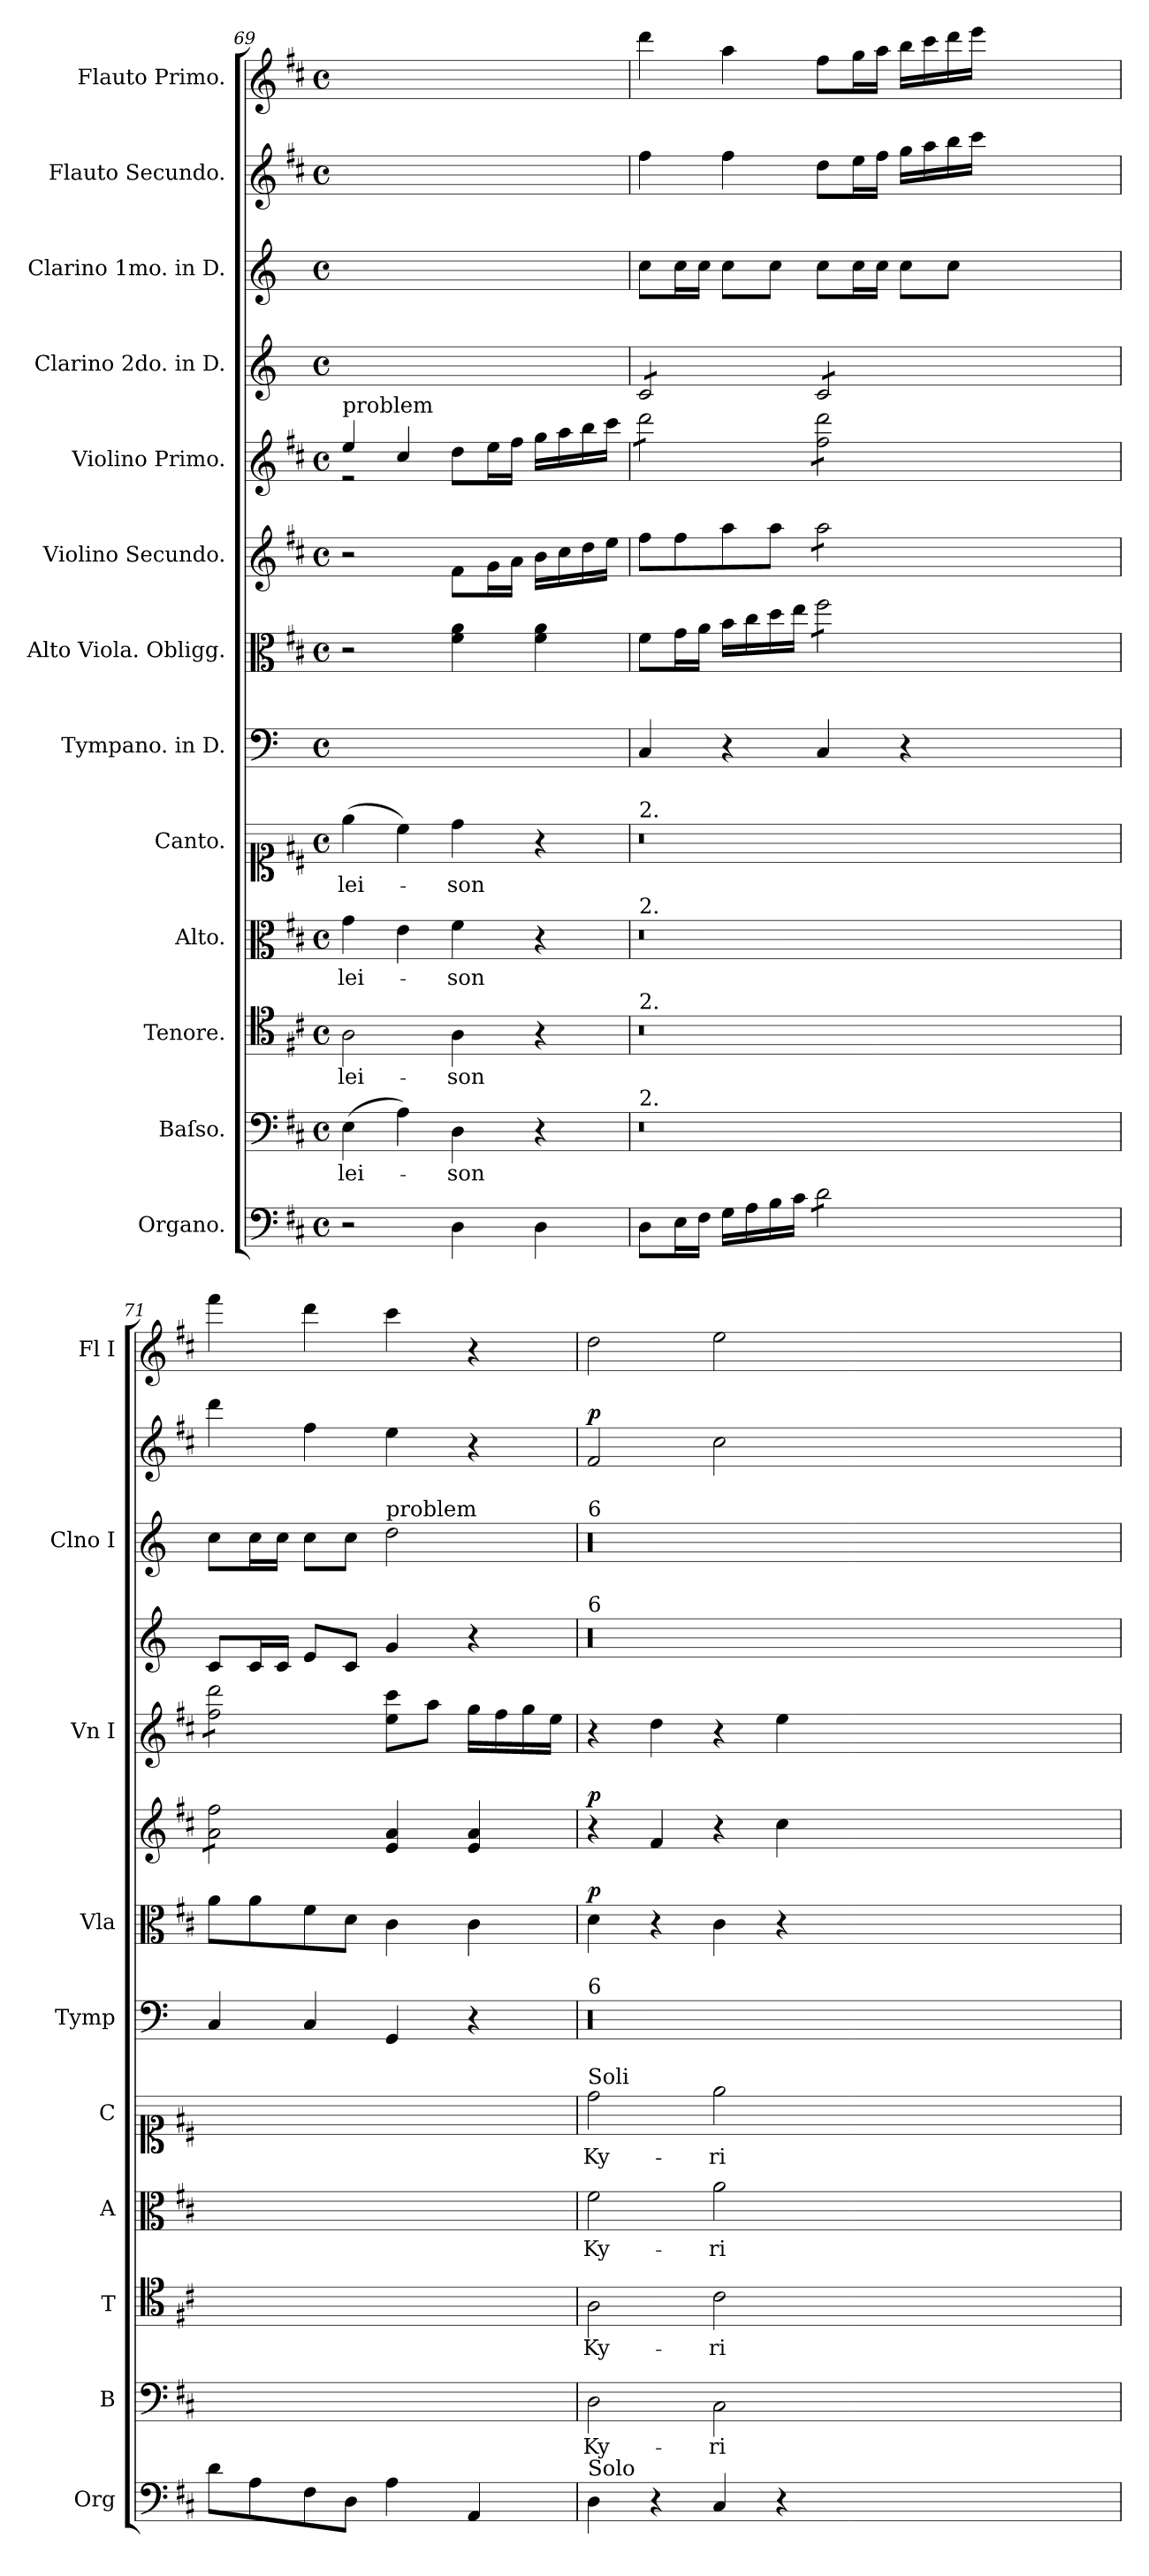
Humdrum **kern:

**kern	**kern	**text	**kern	**text	**kern	**text	**kern	**text	**kern	**kern	**dynam	**kern	**dynam	**kern	**dynam	**kern	**kern	**kern	**dynam	**kern
*part13	*part12	*part12	*part11	*part11	*part10	*part10	*part9	*part9	*part8	*part7	*part7	*part6	*part6	*part5	*part5	*part4	*part3	*part2	*part2	*part1
*staff13	*staff12	*staff12	*staff11	*staff11	*staff10	*staff10	*staff9	*staff9	*staff8	*staff7	*staff7	*staff6	*staff6	*staff5	*staff5	*staff4	*staff3	*staff2	*staff2	*staff1
*I"Organo.	*I"Baſso.	*	*I"Tenore.	*	*I"Alto.	*	*I"Canto.	*	*I"Tympano. in D.	*I"Alto Viola. Obligg.	*	*I"Violino Secundo.	*	*I"Violino Primo.	*	*I"Clarino 2do. in D.	*I"Clarino 1mo. in D.	*I"Flauto Secundo.	*	*I"Flauto Primo.
*I'Org	*I'B	*	*I'T	*	*I'A	*	*I'C	*	*I'Tymp	*I'Vla	*	*	*	*I'Vn I	*	*	*I'Clno I	*	*	*I'Fl I
*clefF4	*clefF4	*	*clefC4	*	*clefC3	*	*clefC1	*	*clefF4	*clefC3	*	*clefG2	*	*clefG2	*	*clefG2	*clefG2	*clefG2	*	*clefG2
*	*	*	*	*	*	*	*	*	*ITrd-1c-2	*	*	*	*	*	*	*ITrd-1c-2	*ITrd-1c-2	*	*	*
*k[f#c#]	*k[f#c#]	*	*k[f#c#]	*	*k[f#c#]	*	*k[f#c#]	*	*k[f#c#]	*k[f#c#]	*	*k[f#c#]	*	*k[f#c#]	*	*k[f#c#]	*k[f#c#]	*k[f#c#]	*	*k[f#c#]
*D:	*D:	*	*D:	*	*D:	*	*D:	*	*	*D:	*	*D:	*	*D:	*	*	*	*D:	*	*D:
*M4/4	*M4/4	*	*M4/4	*	*M4/4	*	*M4/4	*	*M4/4	*M4/4	*	*M4/4	*	*M4/4	*	*M4/4	*M4/4	*M4/4	*	*M4/4
*met(c)	*met(c)	*	*met(c)	*	*met(c)	*	*met(c)	*	*met(c)	*met(c)	*	*met(c)	*	*met(c)	*	*met(c)	*met(c)	*met(c)	*	*met(c)
=69	=69	=69	=69	=69	=69	=69	=69	=69	=69	=69	=69	=69	=69	=69	=69	=69	=69	=69	=69	=69
*	*	*	*	*	*	*	*	*	*	*	*	*	*	*^	*	*	*	*	*	*
!	!	!	!	!	!	!	!	!	!	!	!	!	!	!LO:TX:a:t=problem	!	!	!	!	!	!	!
2r	(4E\	-lei-	2A\	-lei-	4g\	-lei-	(4ee\	-lei-	1ryy	2r	.	2r	.	4ee/	2r	.	1ryy	1ryy	1ryy	.	1ryy
.	4A\)	.	.	.	4e\	.	4cc#\)	.	.	.	.	.	.	4cc#/	.	.	.	.	.	.	.
4D\	4D\	-son	4A\	-son	4f#\	-son	4dd\	-son	.	4f#\ 4a\	.	8f#\L	.	2ryy	8dd\L	.	.	.	.	.	.
.	.	.	.	.	.	.	.	.	.	.	.	16g\L	.	.	16ee\L	.	.	.	.	.	.
.	.	.	.	.	.	.	.	.	.	.	.	16a\JJ	.	.	16ff#\JJ	.	.	.	.	.	.
4D\	4r	.	4r	.	4r	.	4r	.	.	4f#\ 4a\	.	16b\LL	.	.	16gg\LL	.	.	.	.	.	.
.	.	.	.	.	.	.	.	.	.	.	.	16cc#\	.	.	16aa\	.	.	.	.	.	.
.	.	.	.	.	.	.	.	.	.	.	.	16dd\	.	.	16bb\	.	.	.	.	.	.
.	.	.	.	.	.	.	.	.	.	.	.	16ee\JJ	.	.	16ccc#\JJ	.	.	.	.	.	.
=70	=70	=70	=70	=70	=70	=70	=70	=70	=70	=70	=70	=70	=70	=70	=70	=70	=70	=70	=70	=70	=70
!	!	!	!	!	!	!	!	!	!	!	!	!	!	!LO:TX:a:t=problem	!	!	!	!	!	!	!
!	!	!	!	!	!	!	!LO:TX:a:t=2.	!	!	!	!	!	!	!	!	!	!	!	!	!	!
!	!	!	!	!	!LO:TX:a:t=2.	!	!	!	!	!	!	!	!	!	!	!	!	!	!	!	!
!	!	!	!LO:TX:a:t=2.	!	!	!	!	!	!	!	!	!	!	!	!	!	!	!	!	!	!
!	!LO:TX:a:t=2.	!	!	!	!	!	!	!	!	!	!	!	!	!	!	!	!	!	!	!	!
*	*	*	*	*	*	*	*	*	*	*	*	*	*	*v	*v	*	*	*	*	*	*
*	*	*	*	*	*	*	*	*	*	*	*	*	*	*tremolo	*	*	*	*	*	*
*	*	*	*	*	*	*	*	*	*	*	*	*	*	*	*	*tremolo	*	*	*	*
8D\L	0r	.	0r	.	0r	.	0r	.	4D/	8f#\L	.	8ff#\L	.	8ddd\L	.	8d/L	8dd\L	4ff#\	.	4ddd\
16E\L	.	.	.	.	.	.	.	.	.	16g\L	.	8ff#\	.	8ddd\	.	8d/	16dd\L	.	.	.
16F#\JJ	.	.	.	.	.	.	.	.	.	16a\JJ	.	.	.	.	.	.	16dd\JJ	.	.	.
16G\LL	.	.	.	.	.	.	.	.	4r	16b\LL	.	8aa\	.	8ddd\	.	8d/	8dd\L	4ff#\	.	4aa\
16A\	.	.	.	.	.	.	.	.	.	16cc#\	.	.	.	.	.	.	.	.	.	.
16B\	.	.	.	.	.	.	.	.	.	16dd\	.	8aa\J	.	8ddd\J	.	8d/J	8dd\J	.	.	.
16c#\JJ	.	.	.	.	.	.	.	.	.	16ee\JJ	.	.	.	.	.	.	.	.	.	.
*tremolo	*	*	*	*	*	*	*	*	*	*	*	*	*	*	*	*	*	*	*	*
*	*	*	*	*	*	*	*	*	*	*tremolo	*	*	*	*	*	*	*	*	*	*
*	*	*	*	*	*	*	*	*	*	*	*	*tremolo	*	*	*	*	*	*	*	*
8d\L	.	.	.	.	.	.	.	.	4D/	8ff#\L	.	8aa\L	.	8ff#\ 8ddd\L	.	8d/L	8dd\L	8dd\L	.	8ff#\L
8d\	.	.	.	.	.	.	.	.	.	8ff#\	.	8aa\	.	8ff#\ 8ddd\	.	8d/	16dd\L	16ee\L	.	16gg\L
.	.	.	.	.	.	.	.	.	.	.	.	.	.	.	.	.	16dd\JJ	16ff#\JJ	.	16aa\JJ
8d\	.	.	.	.	.	.	.	.	4r	8ff#\	.	8aa\	.	8ff#\ 8ddd\	.	8d/	8dd\L	16gg\LL	.	16bb\LL
.	.	.	.	.	.	.	.	.	.	.	.	.	.	.	.	.	.	16aa\	.	16ccc#\
8d\J	.	.	.	.	.	.	.	.	.	8ff#\J	.	8aa\J	.	8ff#\ 8ddd\J	.	8d/J	8dd\J	16bb\	.	16ddd\
*	*	*	*	*	*	*	*	*	*	*	*	*	*	*	*	*Xtremolo	*	*	*	*
*	*	*	*	*	*	*	*	*	*	*Xtremolo	*	*	*	*	*	*	*	*	*	*
*Xtremolo	*	*	*	*	*	*	*	*	*	*	*	*	*	*	*	*	*	*	*	*
.	.	.	.	.	.	.	.	.	.	.	.	.	.	.	.	.	.	16ccc#\JJ	.	16eee\JJ
1ryy	.	.	.	.	.	.	.	.	1ryy	1ryy	.	1ryy	.	1ryy	.	1ryy	1ryy	1ryy	.	1ryy
=71	=71	=71	=71	=71	=71	=71	=71	=71	=71	=71	=71	=71	=71	=71	=71	=71	=71	=71	=71	=71
8d\L	1ryy	.	1ryy	.	1ryy	.	1ryy	.	4D/	8a\L	.	8a\ 8ff#\L	.	8ff#\ 8ddd\L	.	8d/L	8dd\L	4ddd\	.	4fff#\
8A\	.	.	.	.	.	.	.	.	.	8a\	.	8a\ 8ff#\	.	8ff#\ 8ddd\	.	16d/L	16dd\L	.	.	.
.	.	.	.	.	.	.	.	.	.	.	.	.	.	.	.	16d/JJ	16dd\JJ	.	.	.
8F#\	.	.	.	.	.	.	.	.	4D/	8f#\	.	8a\ 8ff#\	.	8ff#\ 8ddd\	.	8f#/L	8dd\L	4ff#\	.	4ddd\
8D\J	.	.	.	.	.	.	.	.	.	8d\J	.	8a\ 8ff#\J	.	8ff#\ 8ddd\J	.	8d/J	8dd\J	.	.	.
*	*	*	*	*	*	*	*	*	*	*	*	*	*	*Xtremolo	*	*	*	*	*	*
*	*	*	*	*	*	*	*	*	*	*	*	*Xtremolo	*	*	*	*	*	*	*	*
!	!	!	!	!	!	!	!	!	!	!	!	!	!	!	!	!	!LO:TX:a:t=problem	!	!	!
4A\	.	.	.	.	.	.	.	.	4AA/	4c#\	.	4e/ 4a/	.	8ee\ 8ccc#\L	.	4a/	2ee\	4ee\	.	4ccc#\
.	.	.	.	.	.	.	.	.	.	.	.	.	.	8aa\J	.	.	.	.	.	.
4AA/	.	.	.	.	.	.	.	.	4r	4c#\	.	4e/ 4a/	.	16gg\LL	.	4r	.	4r	.	4r
.	.	.	.	.	.	.	.	.	.	.	.	.	.	16ff#\	.	.	.	.	.	.
.	.	.	.	.	.	.	.	.	.	.	.	.	.	16gg\	.	.	.	.	.	.
.	.	.	.	.	.	.	.	.	.	.	.	.	.	16ee\JJ	.	.	.	.	.	.
=72	=72	=72	=72	=72	=72	=72	=72	=72	=72	=72	=72	=72	=72	=72	=72	=72	=72	=72	=72	=72
!	!	!	!	!	!	!	!	!	!	!	!	!	!	!	!	!	!LO:TX:a:t=6	!	!	!
!	!	!	!	!	!	!	!	!	!	!	!	!	!	!	!	!LO:TX:a:t=6	!	!	!	!
!	!	!	!	!	!	!	!	!	!LO:TX:a:t=6	!	!	!	!	!	!	!	!	!	!	!
!	!	!	!	!	!	!	!LO:TX:a:t=Soli	!	!	!	!	!	!	!	!	!	!	!	!	!
!LO:TX:a:t=Solo	!	!	!	!	!	!	!	!	!	!	!	!	!	!	!	!	!	!	!	!
!	!	!	!	!	!	!	!	!	!	!	!LO:DY:a	!	!LO:DY:a	!	!	!	!	!	!LO:DY:a	!
4D\	2D\	Ky-	2A\	Ky-	2f#\	Ky-	2dd\	Ky-	00r	4d\	p	4r	p	4r	po	00r	00r	2f#/	p	2dd\
4r	.	.	.	.	.	.	.	.	.	4r	.	4f#/	.	4dd\	.	.	.	.	.	.
4C#/	2C#\	-ri-	2c#\	-ri-	2a\	-ri-	2ee\	-ri-	.	4c#\	.	4r	.	4r	.	.	.	2cc#\	.	2ee\
4r	.	.	.	.	.	.	.	.	.	4r	.	4cc#\	.	4ee\	.	.	.	.	.	.
0.ryy	0.ryy	.	0.ryy	.	0.ryy	.	0.ryy	.	.	0.ryy	.	0.ryy	.	0.ryy	.	.	.	0.ryy	.	0.ryy
=	=	=	=	=	=	=	=	=	=	=	=	=	=	=	=	=	=	=	=	=
*-	*-	*-	*-	*-	*-	*-	*-	*-	*-	*-	*-	*-	*-	*-	*-	*-	*-	*-	*-	*-
